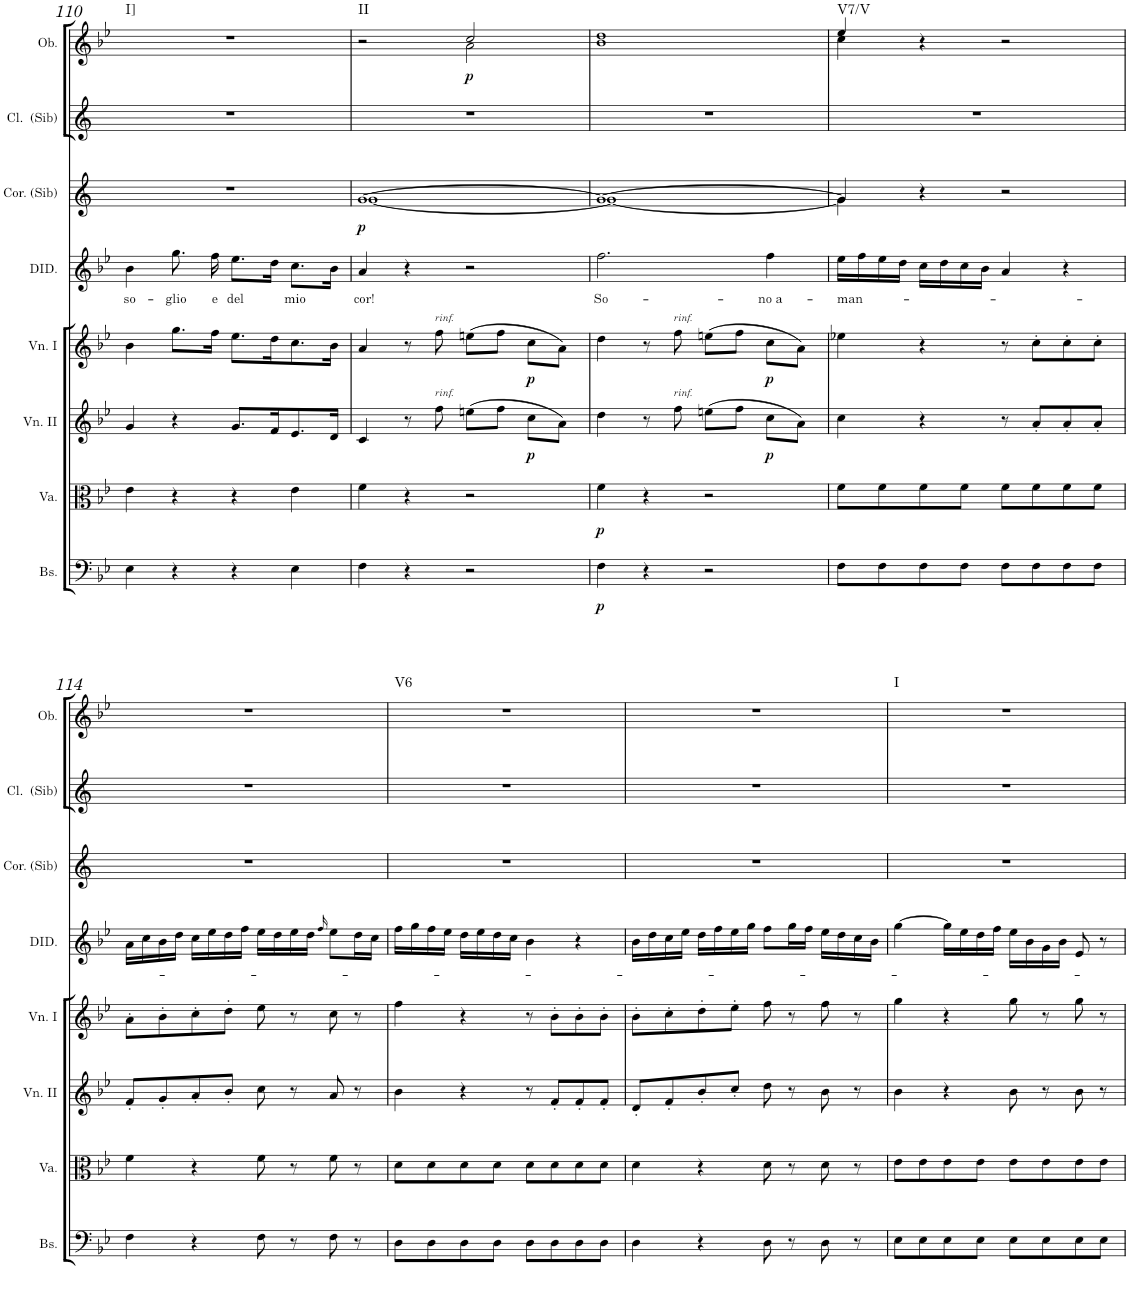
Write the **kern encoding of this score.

**kern	**dynam	**kern	**dynam	**kern	**dynam	**kern	**dynam	**kern	**text	**kern	**dynam	**kern	**kern	**dynam	**harte
*part8	*part8	*part7	*part7	*part6	*part6	*part5	*part5	*part4	*part4	*part3	*part3	*part2	*part1	*part1	*part1
*staff8	*staff8	*staff7	*staff7	*staff6	*staff6	*staff5	*staff5	*staff4	*staff4	*staff3	*staff3	*staff2	*staff1	*staff1	*
*I"Basso	*	*I"Viola	*	*I"Violino II	*	*I"Violino I	*	*I"DIDONE	*	*I"Corni in Sib	*	*I"Clarinetti in Sib	*I"Oboi	*	*
*I'Bs.	*	*I'Va.	*	*I'Vn. II	*	*I'Vn. I	*	*I'DID.	*	*I'Cor. (Sib)	*	*I'Cl.  (Sib)	*I'Ob.	*	*
!!LO:PB:g=z
*clefF4	*	*clefC3	*	*clefG2	*	*clefG2	*	*clefG2	*	*clefG2	*	*clefG2	*clefG2	*	*
*	*	*	*	*	*	*	*	*	*	*Trd1c2	*	*Trd1c2	*	*	*
*k[b-e-]	*	*k[b-e-]	*	*k[b-e-]	*	*k[b-e-]	*	*k[b-e-]	*	*k[]	*	*k[]	*k[b-e-]	*	*
*B-:	*	*B-:	*	*B-:	*	*B-:	*	*B-:	*	*	*	*	*B-:	*	*
*M4/4	*	*M4/4	*	*M4/4	*	*M4/4	*	*M4/4	*	*M4/4	*	*M4/4	*M4/4	*	*
=110	=110	=110	=110	=110	=110	=110	=110	=110	=110	=110	=110	=110	=110	=110	=110
!	!	!	!	!	!	!	!	!	!LO:LY:b	!	!	!	!	!	!LO:H:kt=I]
4E-\	.	4e-\	.	4g/	.	4b-\	.	4b-\	so-	1r	.	1r	1r	.	N
!	!	!	!	!	!	!	!	!	!LO:LY:b	!	!	!	!	!	!
4r	.	4r	.	4r	.	8.gg\L	.	8.gg\	-glio	.	.	.	.	.	.
!	!	!	!	!	!	!	!	!	!LO:LY:b	!	!	!	!	!	!
.	.	.	.	.	.	16ff\Jk	.	16ff\	e	.	.	.	.	.	.
!	!	!	!	!	!	!	!	!	!LO:LY:b	!	!	!	!	!	!
4r	.	4r	.	8.g/L	.	8.ee-\L	.	8.ee-\L	del	.	.	.	.	.	.
.	.	.	.	16f/K	.	16dd\K	.	16dd\Jk	.	.	.	.	.	.	.
!	!	!	!	!	!	!	!	!	!LO:LY:b	!	!	!	!	!	!
4E-\	.	4e-\	.	8.e-/	.	8.cc\	.	8.cc\L	mio	.	.	.	.	.	.
.	.	.	.	16d/Jk	.	16b-\Jk	.	16b-\Jk	.	.	.	.	.	.	.
=111	=111	=111	=111	=111	=111	=111	=111	=111	=111	=111	=111	=111	=111	=111	=111
!	!	!	!	!	!	!	!	!	!LO:LY:b	!	!LO:DY:b	!	!	!	!LO:H:kt=II
*	*	*	*	*	*	*	*	*	*	*^	*	*	*^	*	*
4F\	.	4f\	.	4c/	.	4a/	.	4a/	cor!	[>1g	[<1g	p	1r	2r	2ryy	.	N
4r	.	4r	.	8r	.	8r	.	4r	.	.	.	.	.	.	.	.	.
!	!	!	!	!	!	!LO:TX:a:i:t=rinf.	!	!	!	!	!	!	!	!	!	!	!
!	!	!	!	!LO:TX:a:i:t=rinf.	!	!	!	!	!	!	!	!	!	!	!	!	!
.	.	.	.	8ff\	.	8ff\	.	.	.	.	.	.	.	.	.	.	.
!	!	!	!	!	!	!	!	!	!	!	!	!	!	!	!	!LO:DY:b	!
2r	.	2r	.	(>8een\L	.	(>8een\L	.	2r	.	.	.	.	.	2cc/	2a\	p	.
.	.	.	.	8ff\J	.	8ff\J	.	.	.	.	.	.	.	.	.	.	.
!	!	!	!	!	!LO:DY:b	!	!LO:DY:b	!	!	!	!	!	!	!	!	!	!
.	.	.	.	8cc\L	p	8cc\L	p	.	.	.	.	.	.	.	.	.	.
.	.	.	.	8a\J)	.	8a\J)	.	.	.	.	.	.	.	.	.	.	.
=112	=112	=112	=112	=112	=112	=112	=112	=112	=112	=112	=112	=112	=112	=112	=112	=112	=112
!	!LO:DY:b	!	!LO:DY:b	!	!	!	!	!	!LO:LY:b	!	!	!	!	!	!	!	!
4F\	p	4f\	p	4dd\	.	4dd\	.	2.ff\	So-	1g_	1g_	.	1r	1dd	1b-	.	.
4r	.	4r	.	8r	.	8r	.	.	.	.	.	.	.	.	.	.	.
!	!	!	!	!	!	!LO:TX:a:i:t=rinf.	!	!	!	!	!	!	!	!	!	!	!
!	!	!	!	!LO:TX:a:i:t=rinf.	!	!	!	!	!	!	!	!	!	!	!	!	!
.	.	.	.	8ff\	.	8ff\	.	.	.	.	.	.	.	.	.	.	.
2r	.	2r	.	(>8een\L	.	(>8een\L	.	.	.	.	.	.	.	.	.	.	.
.	.	.	.	8ff\J	.	8ff\J	.	.	.	.	.	.	.	.	.	.	.
!	!	!	!	!	!LO:DY:b	!	!LO:DY:b	!	!LO:LY:b	!	!	!	!	!	!	!	!
.	.	.	.	8cc\L	p	8cc\L	p	4ff\	no a-	.	.	.	.	.	.	.	.
.	.	.	.	8a\J)	.	8a\J)	.	.	.	.	.	.	.	.	.	.	.
=113	=113	=113	=113	=113	=113	=113	=113	=113	=113	=113	=113	=113	=113	=113	=113	=113	=113
!	!	!	!	!	!	!	!	!	!LO:LY:b	!	!	!	!	!	!	!	!LO:H:kt=V7/V
8F\L	.	8f\L	.	4cc\	.	4ee-X\	.	16ee-\LL	-man-	4g/]	4g\]	.	1r	4ee-/	4cc\	.	N
.	.	.	.	.	.	.	.	16ff\	.	.	.	.	.	.	.	.	.
8F\	.	8f\	.	.	.	.	.	16ee-\	.	.	.	.	.	.	.	.	.
.	.	.	.	.	.	.	.	16dd\JJ	.	.	.	.	.	.	.	.	.
8F\	.	8f\	.	4r	.	4r	.	16cc\LL	.	4r	2.ryy	.	.	4r	2.ryy	.	.
.	.	.	.	.	.	.	.	16dd\	.	.	.	.	.	.	.	.	.
8F\J	.	8f\J	.	.	.	.	.	16cc\	.	.	.	.	.	.	.	.	.
.	.	.	.	.	.	.	.	16b-\JJ	.	.	.	.	.	.	.	.	.
8F\L	.	8f\L	.	8r	.	8r	.	4a/	.	2r	.	.	.	2r	.	.	.
8F\	.	8f\	.	8a'/L	.	8cc'\L	.	.	.	.	.	.	.	.	.	.	.
8F\	.	8f\	.	8a'/	.	8cc'\	.	4r	.	.	.	.	.	.	.	.	.
8F\J	.	8f\J	.	8a'/J	.	8cc'\J	.	.	.	.	.	.	.	.	.	.	.
*	*	*	*	*	*	*	*	*	*	*v	*v	*	*	*v	*v	*	*
!!LO:LB:g=z
=114	=114	=114	=114	=114	=114	=114	=114	=114	=114	=114	=114	=114	=114	=114	=114
4F\	.	4f\	.	8f'/L	.	8a'\L	.	16a\LL	.	1r	.	1r	1r	.	.
.	.	.	.	.	.	.	.	16cc\	.	.	.	.	.	.	.
.	.	.	.	8g'/	.	8b-'\	.	16b-\	.	.	.	.	.	.	.
.	.	.	.	.	.	.	.	16dd\JJ	.	.	.	.	.	.	.
4r	.	4r	.	8a'/	.	8cc'\	.	16cc\LL	.	.	.	.	.	.	.
.	.	.	.	.	.	.	.	16ee-\	.	.	.	.	.	.	.
.	.	.	.	8b-'/J	.	8dd'\J	.	16dd\	.	.	.	.	.	.	.
.	.	.	.	.	.	.	.	16ff\JJ	.	.	.	.	.	.	.
8F\	.	8f\	.	8cc\	.	8ee-\	.	16ee-\LL	.	.	.	.	.	.	.
.	.	.	.	.	.	.	.	16dd\	.	.	.	.	.	.	.
8r	.	8r	.	8r	.	8r	.	16ee-\	.	.	.	.	.	.	.
.	.	.	.	.	.	.	.	16dd\JJ	.	.	.	.	.	.	.
.	.	.	.	.	.	.	.	16qff/	.	.	.	.	.	.	.
8F\	.	8f\	.	8a/	.	8cc\	.	8ee-\L	.	.	.	.	.	.	.
8r	.	8r	.	8r	.	8r	.	16dd\L	.	.	.	.	.	.	.
.	.	.	.	.	.	.	.	16cc\JJ	.	.	.	.	.	.	.
=115	=115	=115	=115	=115	=115	=115	=115	=115	=115	=115	=115	=115	=115	=115	=115
!	!	!	!	!	!	!	!	!	!	!	!	!	!	!	!LO:H:kt=V6
8D\L	.	8d\L	.	4b-\	.	4ff\	.	16ff\LL	.	1r	.	1r	1r	.	N
.	.	.	.	.	.	.	.	16gg\	.	.	.	.	.	.	.
8D\	.	8d\	.	.	.	.	.	16ff\	.	.	.	.	.	.	.
.	.	.	.	.	.	.	.	16ee-\JJ	.	.	.	.	.	.	.
8D\	.	8d\	.	4r	.	4r	.	16dd\LL	.	.	.	.	.	.	.
.	.	.	.	.	.	.	.	16ee-\	.	.	.	.	.	.	.
8D\J	.	8d\J	.	.	.	.	.	16dd\	.	.	.	.	.	.	.
.	.	.	.	.	.	.	.	16cc\JJ	.	.	.	.	.	.	.
8D\L	.	8d\L	.	8r	.	8r	.	4b-\	.	.	.	.	.	.	.
8D\	.	8d\	.	8f'/L	.	8b-'\L	.	.	.	.	.	.	.	.	.
8D\	.	8d\	.	8f'/	.	8b-'\	.	4r	.	.	.	.	.	.	.
8D\J	.	8d\J	.	8f'/J	.	8b-'\J	.	.	.	.	.	.	.	.	.
=116	=116	=116	=116	=116	=116	=116	=116	=116	=116	=116	=116	=116	=116	=116	=116
4D\	.	4d\	.	8d'/L	.	8b-'\L	.	16b-\LL	.	1r	.	1r	1r	.	.
.	.	.	.	.	.	.	.	16dd\	.	.	.	.	.	.	.
.	.	.	.	8f'/	.	8cc'\	.	16cc\	.	.	.	.	.	.	.
.	.	.	.	.	.	.	.	16ee-\JJ	.	.	.	.	.	.	.
4r	.	4r	.	8b-'/	.	8dd'\	.	16dd\LL	.	.	.	.	.	.	.
.	.	.	.	.	.	.	.	16ff\	.	.	.	.	.	.	.
.	.	.	.	8cc'/J	.	8ee-'\J	.	16ee-\	.	.	.	.	.	.	.
.	.	.	.	.	.	.	.	16gg\JJ	.	.	.	.	.	.	.
8D\	.	8d\	.	8dd\	.	8ff\	.	8ff\L	.	.	.	.	.	.	.
8r	.	8r	.	8r	.	8r	.	16gg\L	.	.	.	.	.	.	.
.	.	.	.	.	.	.	.	16ff\JJ	.	.	.	.	.	.	.
8D\	.	8d\	.	8b-\	.	8ff\	.	16ee-\LL	.	.	.	.	.	.	.
.	.	.	.	.	.	.	.	16dd\	.	.	.	.	.	.	.
8r	.	8r	.	8r	.	8r	.	16cc\	.	.	.	.	.	.	.
.	.	.	.	.	.	.	.	16b-\JJ	.	.	.	.	.	.	.
=117	=117	=117	=117	=117	=117	=117	=117	=117	=117	=117	=117	=117	=117	=117	=117
!	!	!	!	!	!	!	!	!	!	!	!	!	!	!	!LO:H:kt=I
8E-\L	.	8e-\L	.	4b-\	.	4gg\	.	[4gg\	.	1r	.	1r	1r	.	N
8E-\	.	8e-\	.	.	.	.	.	.	.	.	.	.	.	.	.
8E-\	.	8e-\	.	4r	.	4r	.	16gg\LL]	.	.	.	.	.	.	.
.	.	.	.	.	.	.	.	16ee-\	.	.	.	.	.	.	.
8E-\J	.	8e-\J	.	.	.	.	.	16dd\	.	.	.	.	.	.	.
.	.	.	.	.	.	.	.	16ff\JJ	.	.	.	.	.	.	.
8E-\L	.	8e-\L	.	8b-\	.	8gg\	.	16ee-\LL	.	.	.	.	.	.	.
.	.	.	.	.	.	.	.	16b-\	.	.	.	.	.	.	.
8E-\	.	8e-\	.	8r	.	8r	.	16g\	.	.	.	.	.	.	.
.	.	.	.	.	.	.	.	16b-\JJ	.	.	.	.	.	.	.
8E-\	.	8e-\	.	8b-\	.	8gg\	.	8e-/	.	.	.	.	.	.	.
8E-\J	.	8e-\J	.	8r	.	8r	.	8r	.	.	.	.	.	.	.
=	=	=	=	=	=	=	=	=	=	=	=	=	=	=	=
*-	*-	*-	*-	*-	*-	*-	*-	*-	*-	*-	*-	*-	*-	*-	*-
